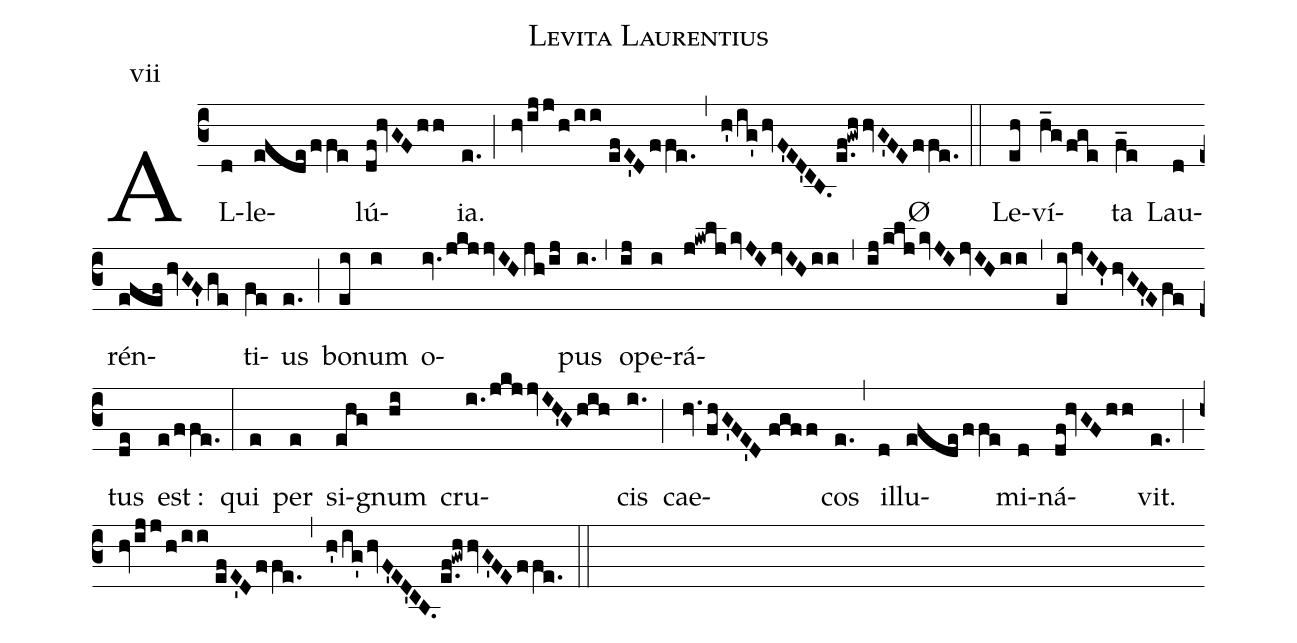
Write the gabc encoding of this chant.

name:Levita Laurentius;
mode:vii;
%%
(c3) AL(d)le(efdeffe)lú(df!hvGFhh){ia}.(e.) (;) (hvijj/h/ii//efE'Dffe.) (,) (h'/ig'hvF'ED'C[ull:0]B.e.f!gwhhvG'FEffe.) (::) Ø() Le(eh)ví(h_gfge)ta(f_e) Lau(d)rén(efefhvGF'ge)ti(fe)us(e.) (;) bo(ei)num(i) o(iv.jkj/!jvIHjh/ij)pus(i.) (,) o(ij)pe(i)rá(j!kwljkvJIjvIHii)(,)(ij/kljkvJIjvIHii)(,)(eijvIH'hvGF'Efe)tus(de) est :(e/ffe.) (:) qui(e) per(e) si(ehg)gnum(hi) cru(i./jkjjvIH'Ghih)cis(i.) (;) cae(hv.fhG'FE'D//fgff)cos(e.) (,) il(d)lu(efdeffe)mi(d)ná(df!hvGFhh)vit.(e.) (;) (hvijj/h/ii//efE'Dffe.) (,) (h'/ig'hvF'ED'C[ull:0]B.e.f!gwhhvG'FEffe.) (::)
